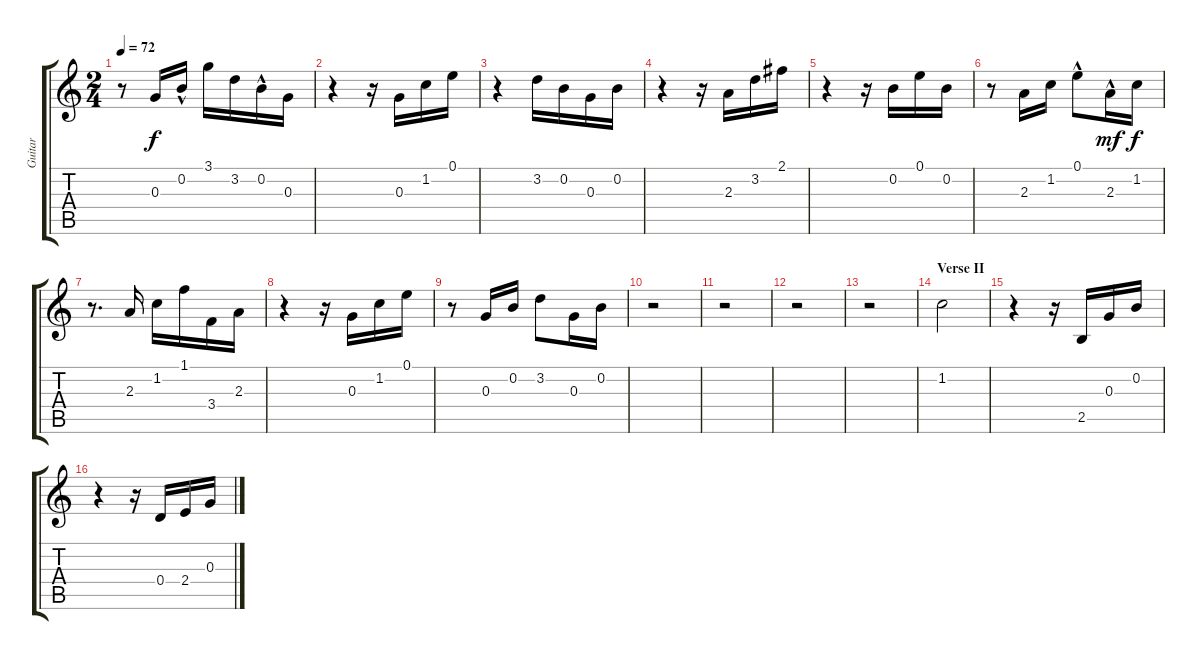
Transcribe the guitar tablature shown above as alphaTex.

\track ("Guitar" "Guitar") {instrument acousticguitarsteel}
\staff {score tabs}
\tuning (E4 B3 G3 D3 A2 E2) {hide}
\ts (2 4)
\tempo 72
\clef g2
\ks c
r.8{dy f} 0.3.16 0.2{hac}.16 3.1.16 3.2.16 0.2{hac}.16 0.3.16 |
r.4 r.16 0.3.16 1.2.16 0.1.16 |
r.4 3.2.16 0.2.16 0.3.16 0.2.16 |
r.4 r.16 2.3.16 3.2.16 2.1.16 |
r.4 r.16 0.2.16 0.1.16 0.2.16 |
r.8 2.3.16 1.2.16 0.1{hac}.8 2.3{hac}.16{dy mf} 1.2.16{dy f} |
r.8{d} 2.3.16 1.2.16 1.1.16 3.4.16 2.3.16 |
r.4 r.16 0.3.16 1.2.16 0.1.16 |
r.8 0.3.16 0.2.16 3.2.8 0.3.16 0.2.16 |
r.2 |
r.2 |
r.2 |
r.2 |
\section ("" "Verse II")
1.2.2 |
r.4 r.16 2.5.16 0.3.16 0.2.16 |
r.4 r.16 0.4.16 2.4.16 0.3.16
